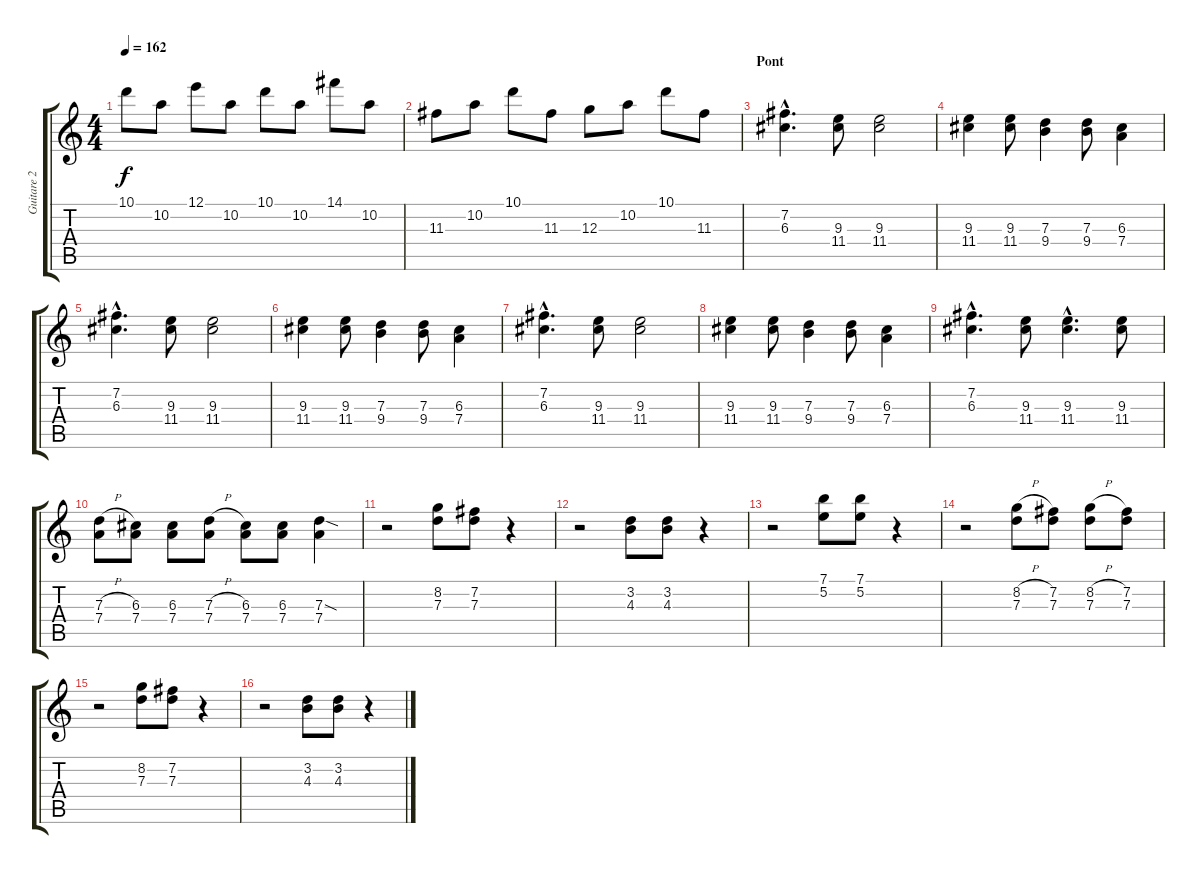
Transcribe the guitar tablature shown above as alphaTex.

\track ("Guitare 2" "Guitare 2") {instrument distortionguitar}
\staff {score tabs}
\tuning (E4 B3 G3 D3 A2 E2) {hide}
\ts (4 4)
\tempo 162
\clef g2
\ks c
10.1.8{dy f} 10.2.8 12.1.8 10.2.8 10.1.8 10.2.8 14.1.8 10.2.8 |
11.3.8 10.2.8 10.1.8 11.3.8 12.3.8 10.2.8 10.1.8 11.3.8 |
\section ("" "Pont")
(7.2{hac} 6.3{hac}).4{d instrument electricguitarclean} (9.3 11.4).8 (9.3 11.4).2 |
(9.3 11.4).4 (9.3 11.4).8 (7.3 9.4).4 (7.3 9.4).8 (6.3 7.4).4 |
(7.2{hac} 6.3{hac}).4{d instrument electricguitarclean} (9.3 11.4).8 (9.3 11.4).2 |
(9.3 11.4).4 (9.3 11.4).8 (7.3 9.4).4 (7.3 9.4).8 (6.3 7.4).4 |
(7.2{hac} 6.3{hac}).4{d instrument electricguitarclean} (9.3 11.4).8 (9.3 11.4).2 |
(9.3 11.4).4 (9.3 11.4).8 (7.3 9.4).4 (7.3 9.4).8 (6.3 7.4).4 |
(7.2{hac} 6.3{hac}).4{d instrument electricguitarclean} (9.3 11.4).8 (9.3{hac} 11.4{hac}).4{d} (9.3 11.4).8 |
(7.3{h} 7.4).8{instrument distortionguitar} (6.3 7.4).8 (6.3 7.4).8 (7.3{h} 7.4).8 (6.3 7.4).8 (6.3 7.4).8 (7.3{sod} 7.4).4 |
r.2{instrument distortionguitar} (8.2 7.3).8 (7.2 7.3).8 r.4 |
r.2 (3.2 4.3).8 (3.2 4.3).8 r.4 |
r.2 (7.1 5.2).8 (7.1 5.2).8 r.4 |
r.2 (8.2{h} 7.3).8 (7.2 7.3).8 (8.2{h} 7.3).8 (7.2 7.3).8 |
r.2 (8.2 7.3).8 (7.2 7.3).8 r.4 |
r.2 (3.2 4.3).8 (3.2 4.3).8 r.4
